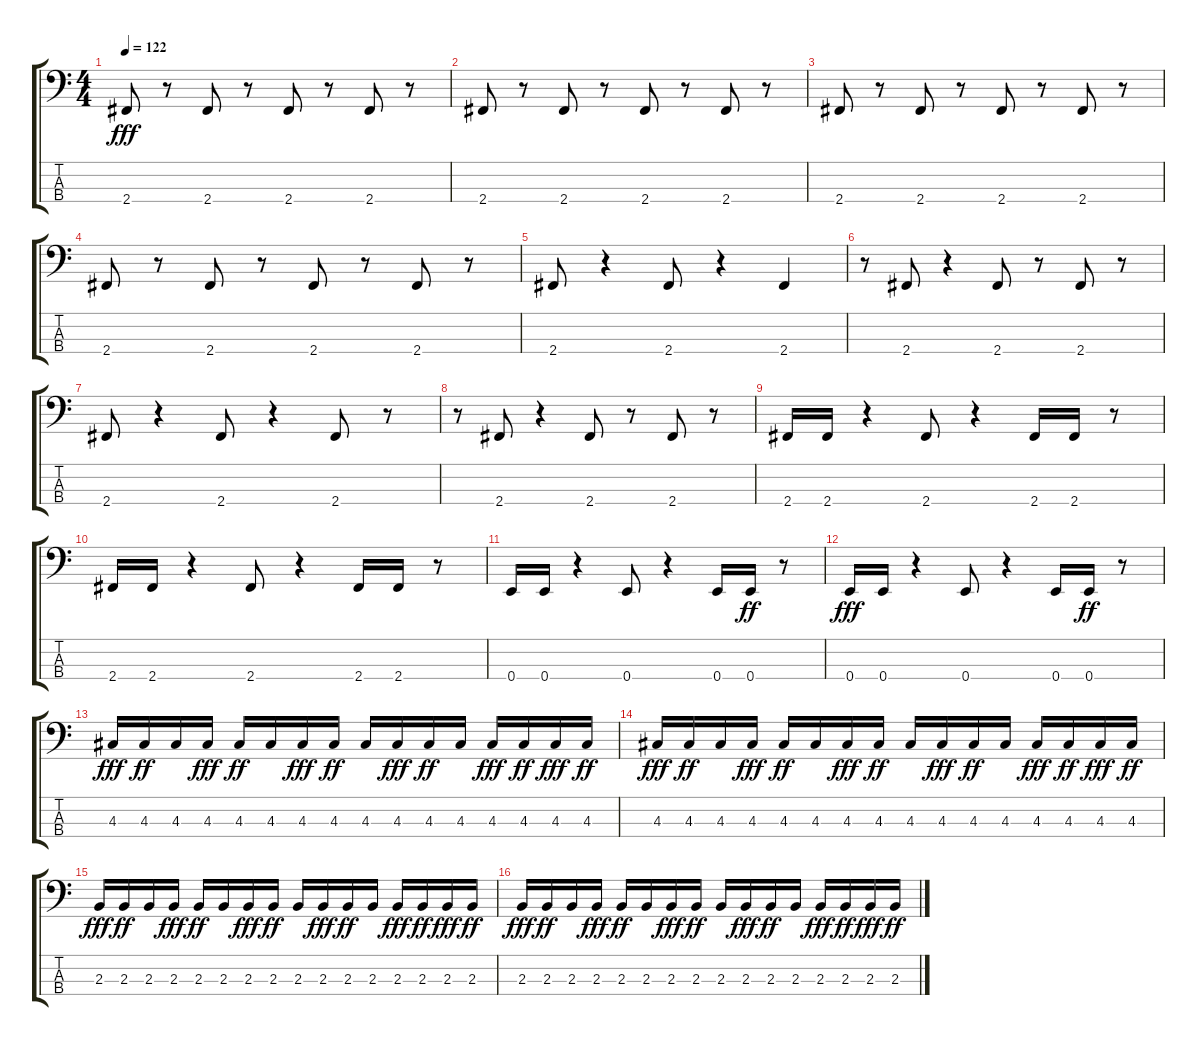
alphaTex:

\track "" {solo instrument electricbasspick}
\staff {score tabs}
\tuning (G2 D2 A1 E1) {hide}
\ts (4 4)
\tempo 122
\clef f4
\ks c
2.4.8{dy fff} r.8 2.4.8 r.8 2.4.8 r.8 2.4.8 r.8 |
2.4.8 r.8 2.4.8 r.8 2.4.8 r.8 2.4.8 r.8 |
2.4.8 r.8 2.4.8 r.8 2.4.8 r.8 2.4.8 r.8 |
2.4.8 r.8 2.4.8 r.8 2.4.8 r.8 2.4.8 r.8 |
2.4.8 r.4 2.4.8 r.4 2.4.4 |
r.8 2.4.8 r.4 2.4.8 r.8 2.4.8 r.8 |
2.4.8 r.4 2.4.8 r.4 2.4.8 r.8 |
r.8 2.4.8 r.4 2.4.8 r.8 2.4.8 r.8 |
2.4.16 2.4.16 r.4 2.4.8 r.4 2.4.16 2.4.16 r.8 |
2.4.16 2.4.16 r.4 2.4.8 r.4 2.4.16 2.4.16 r.8 |
0.4.16 0.4.16 r.4 0.4.8 r.4 0.4.16 0.4.16{dy ff} r.8 |
0.4.16{dy fff} 0.4.16 r.4 0.4.8 r.4 0.4.16 0.4.16{dy ff} r.8 |
4.3.16{dy fff} 4.3.16{dy ff} 4.3.16 4.3.16{dy fff} 4.3.16{dy ff} 4.3.16 4.3.16{dy fff} 4.3.16{dy ff} 4.3.16 4.3.16{dy fff} 4.3.16{dy ff} 4.3.16 4.3.16{dy fff} 4.3.16{dy ff} 4.3.16{dy fff} 4.3.16{dy ff} |
4.3.16{dy fff} 4.3.16{dy ff} 4.3.16 4.3.16{dy fff} 4.3.16{dy ff} 4.3.16 4.3.16{dy fff} 4.3.16{dy ff} 4.3.16 4.3.16{dy fff} 4.3.16{dy ff} 4.3.16 4.3.16{dy fff} 4.3.16{dy ff} 4.3.16{dy fff} 4.3.16{dy ff} |
2.3.16{dy fff} 2.3.16{dy ff} 2.3.16 2.3.16{dy fff} 2.3.16{dy ff} 2.3.16 2.3.16{dy fff} 2.3.16{dy ff} 2.3.16 2.3.16{dy fff} 2.3.16{dy ff} 2.3.16 2.3.16{dy fff} 2.3.16{dy ff} 2.3.16{dy fff} 2.3.16{dy ff} |
2.3.16{dy fff} 2.3.16{dy ff} 2.3.16 2.3.16{dy fff} 2.3.16{dy ff} 2.3.16 2.3.16{dy fff} 2.3.16{dy ff} 2.3.16 2.3.16{dy fff} 2.3.16{dy ff} 2.3.16 2.3.16{dy fff} 2.3.16{dy ff} 2.3.16{dy fff} 2.3.16{dy ff}
